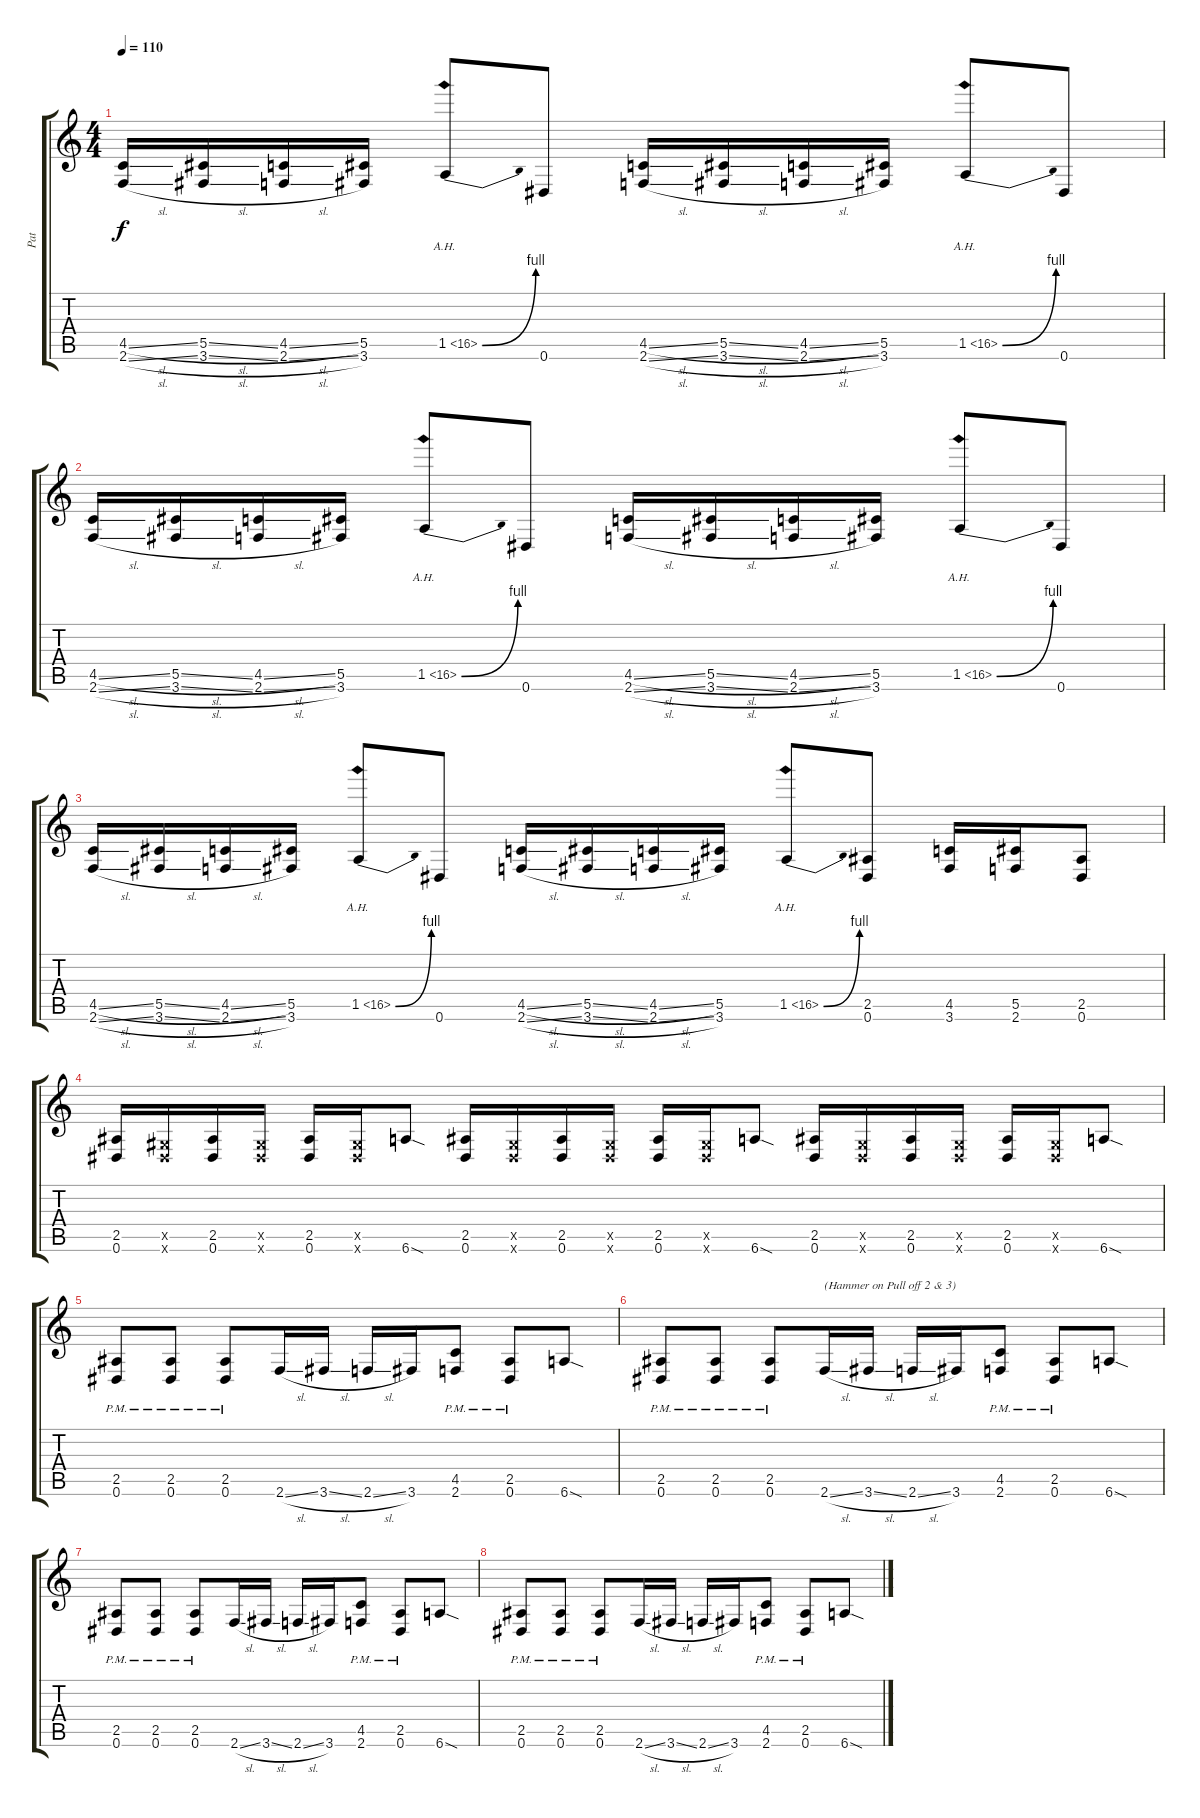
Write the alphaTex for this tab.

\track ("Pat" "Pat") {solo instrument distortionguitar}
\staff {score tabs}
\tuning (Eb4 Bb3 Gb3 Db3 Ab2 Eb2) {hide}
\ts (4 4)
\tempo 110
\clef g2
\ks c
(4.5{sl} 2.6{sl}).16{dy f} (5.5{sl} 3.6{sl}).16 (4.5{sl} 2.6{sl}).16 (5.5 3.6).16 1.5{be (bend 0 0 60 4) ah 15}.8 0.6.8 (4.5{sl} 2.6{sl}).16 (5.5{sl} 3.6{sl}).16 (4.5{sl} 2.6{sl}).16 (5.5 3.6).16 1.5{be (bend 0 0 60 4) ah 15}.8 0.6.8 |
(4.5{sl} 2.6{sl}).16 (5.5{sl} 3.6{sl}).16 (4.5{sl} 2.6{sl}).16 (5.5 3.6).16 1.5{be (bend 0 0 60 4) ah 15}.8 0.6.8 (4.5{sl} 2.6{sl}).16 (5.5{sl} 3.6{sl}).16 (4.5{sl} 2.6{sl}).16 (5.5 3.6).16 1.5{be (bend 0 0 60 4) ah 15}.8 0.6.8 |
(4.5{sl} 2.6{sl}).16 (5.5{sl} 3.6{sl}).16 (4.5{sl} 2.6{sl}).16 (5.5 3.6).16 1.5{be (bend 0 0 60 4) ah 15}.8 0.6.8 (4.5{sl} 2.6{sl}).16 (5.5{sl} 3.6{sl}).16 (4.5{sl} 2.6{sl}).16 (5.5 3.6).16 1.5{be (bend 0 0 60 4) ah 15}.8 (2.5 0.6).8 (4.5 3.6).16 (5.5 2.6).16 (2.5 0.6).8 |
(2.5 0.6).16 (0.5{x} 0.6{x}).16 (2.5 0.6).16 (0.5{x} 0.6{x}).16 (2.5 0.6).16 (0.5{x} 0.6{x}).16 6.6{sod}.8 (2.5 0.6).16 (0.5{x} 0.6{x}).16 (2.5 0.6).16 (0.5{x} 0.6{x}).16 (2.5 0.6).16 (0.5{x} 0.6{x}).16 6.6{sod}.8 (2.5 0.6).16 (0.5{x} 0.6{x}).16 (2.5 0.6).16 (0.5{x} 0.6{x}).16 (2.5 0.6).16 (0.5{x} 0.6{x}).16 6.6{sod}.8 |
(2.5{pm} 0.6).8 (2.5{pm} 0.6).8 (2.5{pm} 0.6).8 2.6{sl}.16 3.6{sl}.16 2.6{sl}.16 3.6.16 (4.5{pm} 2.6).8 (2.5{pm} 0.6).8 6.6{sod}.8 |
(2.5{pm} 0.6).8 (2.5{pm} 0.6).8 (2.5{pm} 0.6).8 2.6{sl}.16{txt "(Hammer on Pull off 2 & 3)"} 3.6{sl}.16 2.6{sl}.16 3.6.16 (4.5{pm} 2.6).8 (2.5{pm} 0.6).8 6.6{sod}.8 |
(2.5{pm} 0.6).8 (2.5{pm} 0.6).8 (2.5{pm} 0.6).8 2.6{sl}.16 3.6{sl}.16 2.6{sl}.16 3.6.16 (4.5{pm} 2.6).8 (2.5{pm} 0.6).8 6.6{sod}.8 |
(2.5{pm} 0.6).8 (2.5{pm} 0.6).8 (2.5{pm} 0.6).8 2.6{sl}.16 3.6{sl}.16 2.6{sl}.16 3.6.16 (4.5{pm} 2.6).8 (2.5{pm} 0.6).8 6.6{sod}.8
